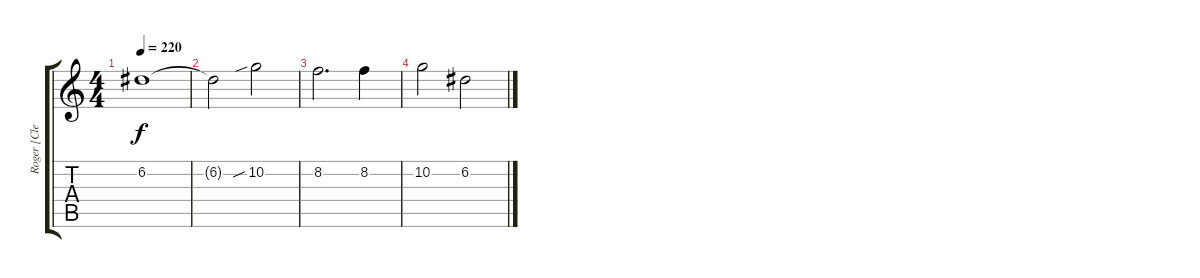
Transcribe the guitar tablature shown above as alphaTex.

\track ("Roger [Clean]" "Roger [Cle") {instrument acousticguitarsteel}
\staff {score tabs}
\tuning (D4 A3 F3 C3 G2 C2) {hide}
\ts (4 4)
\tempo 220
\clef g2
\ks c
6.2.1{dy f} |
6.2{t}.2 10.2{sib}.2 |
8.2.2{d} 8.2.4 |
10.2.2 6.2.2
